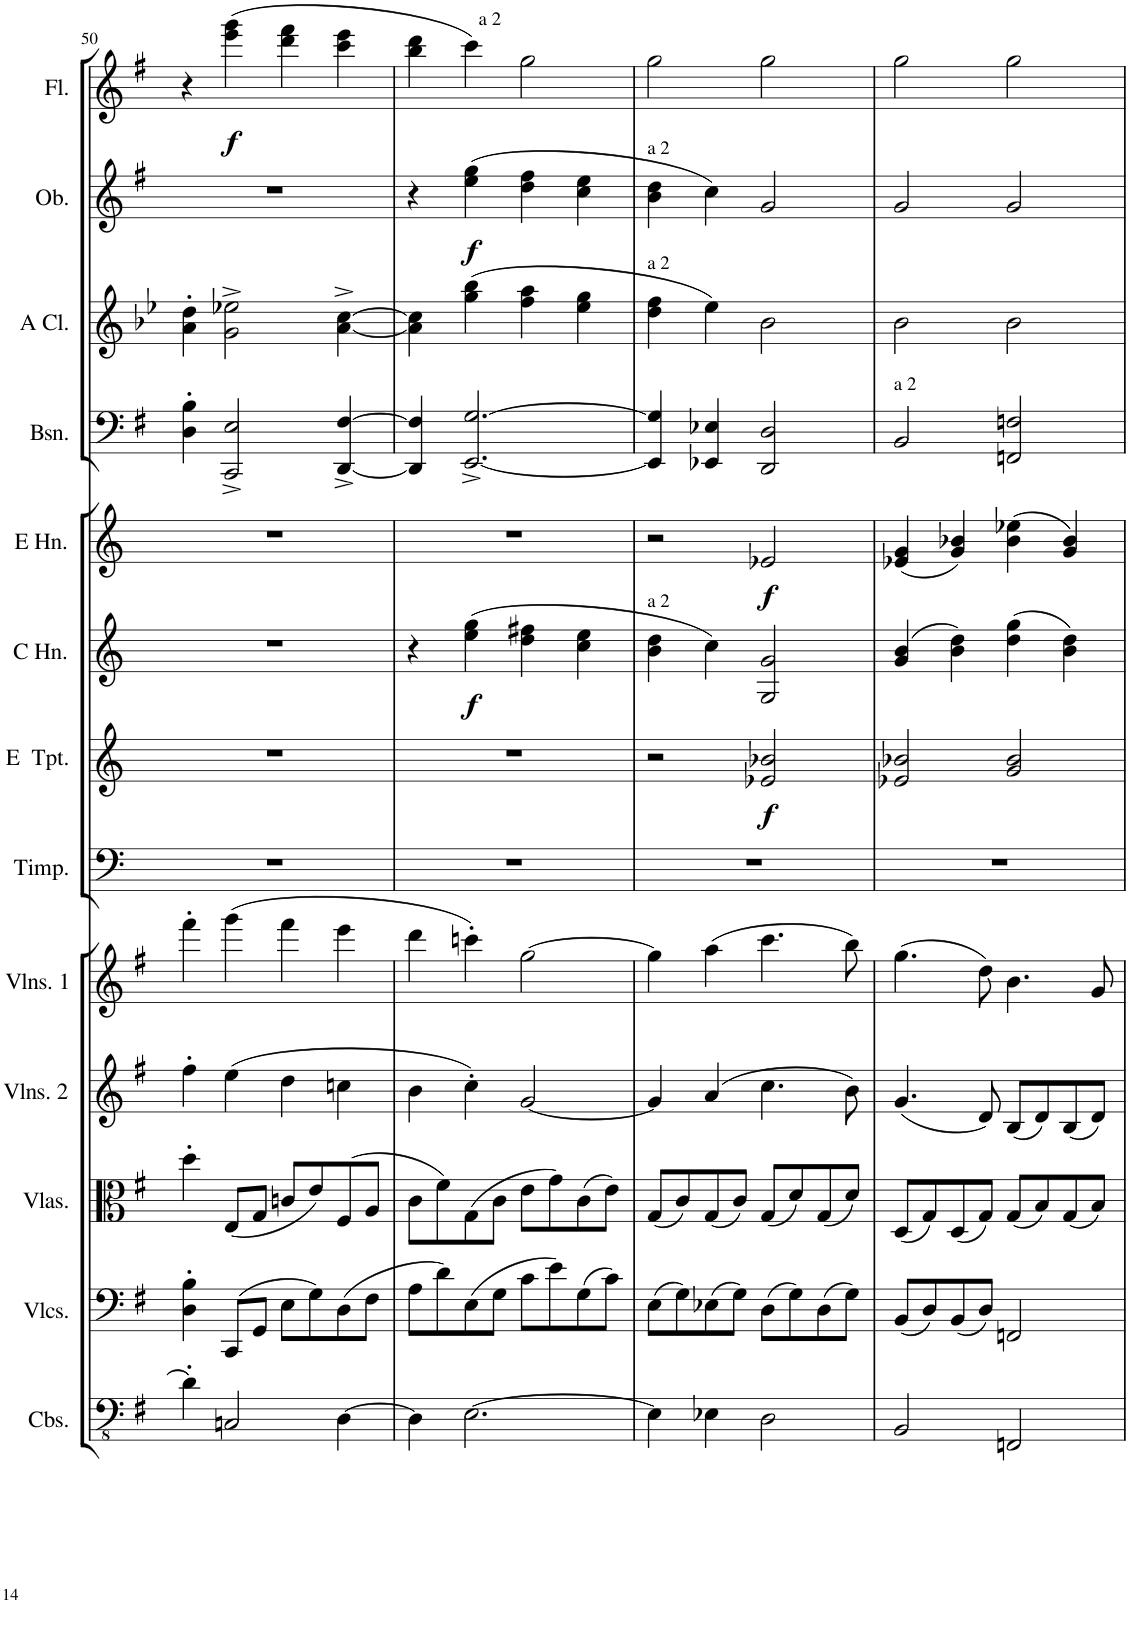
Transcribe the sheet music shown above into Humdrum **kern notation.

**kern	**kern	**kern	**kern	**kern	**kern	**kern	**dynam	**kern	**dynam	**kern	**dynam	**kern	**kern	**kern	**dynam	**kern	**dynam
*part13	*part12	*part11	*part10	*part9	*part8	*part7	*part7	*part6	*part6	*part5	*part5	*part4	*part3	*part2	*part2	*part1	*part1
*staff13	*staff12	*staff11	*staff10	*staff9	*staff8	*staff7	*staff7	*staff6	*staff6	*staff5	*staff5	*staff4	*staff3	*staff2	*staff2	*staff1	*staff1
*I"Contrabasses	*I"Violoncellos	*I"Violas	*I"Violins 2	*I"Violins 1	*I"Timpani in B and E	*I"Trumpet 1 2 in E	*	*I"Horn 3 4  in C	*	*I"Horn 1 2 in E	*	*I"Bassoon 1 2	*I"A Clarinet 1 2	*I"Oboe 1 2	*	*I"Flute 1 2	*
*I'Cbs.	*I'Vlcs.	*I'Vlas.	*I'Vlns. 2	*I'Vlns. 1	*I'Timp.	*	*	*	*	*	*	*I'Bsn.	*I'A Cl.	*I'Ob.	*	*I'Fl.	*
!!LO:PB:g=z
*clefFv4	*clefF4	*clefC3	*clefG2	*clefG2	*clefF4	*clefG2	*	*clefG2	*	*clefG2	*	*clefF4	*clefG2	*clefG2	*	*clefG2	*
*	*	*	*	*	*	*Trd-2c-4	*	*Trd4c7	*	*Trd5c8	*	*	*Trd2c3	*	*	*	*
*k[f#]	*k[f#]	*k[f#]	*k[f#]	*k[f#]	*k[]	*k[]	*	*k[]	*	*k[]	*	*k[f#]	*k[b-e-]	*k[f#]	*	*k[f#]	*
*M4/4	*M4/4	*M4/4	*M4/4	*M4/4	*M4/4	*M4/4	*	*M4/4	*	*M4/4	*	*M4/4	*M4/4	*M4/4	*	*M4/4	*
*met(c|)	*met(c|)	*met(c|)	*met(c|)	*met(c|)	*met(c|)	*met(c|)	*	*met(c|)	*	*met(c|)	*	*met(c|)	*met(c|)	*met(c|)	*	*met(c|)	*
=50	=50	=50	=50	=50	=50	=50	=50	=50	=50	=50	=50	=50	=50	=50	=50	=50	=50
4D'\]	4D\' 4B\'	4dd'\	4ff#'\	4fff#'\	1r	1r	.	1r	.	1r	.	4D\' 4B\'	4a\' 4dd\'	1r	.	4r	.
!	!	!	!	!	!	!	!	!	!	!	!	!	!	!	!	!	!LO:DY:b
2CCn/	(8CC/L	(8E/L	(4ee\	(4ggg\	.	.	.	.	.	.	.	2CC/^ 2E/^	2g\^ 2ee-X\^	.	.	(4eee\ 4ggg\	f
.	8GG/J	8G/J	.	.	.	.	.	.	.	.	.	.	.	.	.	.	.
.	8E\L	8cn/L	4dd\	4fff#\	.	.	.	.	.	.	.	.	.	.	.	4ddd\ 4fff#\	.
.	8G\)	8e/)	.	.	.	.	.	.	.	.	.	.	.	.	.	.	.
[4DD\	(8D\	(8F#/	4ccn\	4eee\	.	.	.	.	.	.	.	[4DD/^ [4F#/^	[4a\^ [4cc\^	.	.	4ccc\ 4eee\	.
.	8F#\J	8A/J	.	.	.	.	.	.	.	.	.	.	.	.	.	.	.
=51	=51	=51	=51	=51	=51	=51	=51	=51	=51	=51	=51	=51	=51	=51	=51	=51	=51
4DD\]	8A\L	8c\L	4b\	4ddd\	1r	1r	.	4r	.	1r	.	4DD/] 4F#/]	4a\] 4cc\]	4r	.	4bb\ 4ddd\	.
.	8d\)	8f#\)	.	.	.	.	.	.	.	.	.	.	.	.	.	.	.
!	!	!	!	!	!	!	!	!	!	!	!	!	!	!	!	!LO:TX:a:t=a 2	!
!	!	!	!	!	!	!	!	!	!LO:DY:b	!	!	!	!	!	!LO:DY:b	!	!
[2.EE\	(8E\	(8G\	4cc'\)	4cccn'\)	.	.	.	(4ee\ 4gg\	f	.	.	[2.EE/^ [2.G/^	(4gg\ 4bb-\	(4ee\ 4gg\	f	4ccc\)	.
.	8G\J	8c\J	.	.	.	.	.	.	.	.	.	.	.	.	.	.	.
.	8c\L	8e\L	[2g/	[2gg\	.	.	.	4dd\ 4ff#X\	.	.	.	.	4ff\ 4aa\	4dd\ 4ff#\	.	2gg\	.
.	8e\)	8g\)	.	.	.	.	.	.	.	.	.	.	.	.	.	.	.
.	(8G\	(8c\	.	.	.	.	.	4cc\ 4ee\	.	.	.	.	4ee-\ 4gg\	4cc\ 4ee\	.	.	.
.	8c\J)	8e\J)	.	.	.	.	.	.	.	.	.	.	.	.	.	.	.
=52	=52	=52	=52	=52	=52	=52	=52	=52	=52	=52	=52	=52	=52	=52	=52	=52	=52
!	!	!	!	!	!	!	!	!	!	!	!	!	!	!LO:TX:a:t=a 2	!	!	!
!	!	!	!	!	!	!	!	!	!	!	!	!	!LO:TX:a:t=a 2	!	!	!	!
!	!	!	!	!	!	!	!	!LO:TX:a:t=a 2	!	!	!	!	!	!	!	!	!
4EE\]	(8E\L	(8G/L	4g/]	4gg\]	1r	2r	.	4b\ 4dd\	.	2r	.	4EE/] 4G/]	4dd\ 4ff\	4b\ 4dd\	.	2gg\	.
.	8G\)	8c/)	.	.	.	.	.	.	.	.	.	.	.	.	.	.	.
4EE-X\	(8E-X\	(8G/	(4a/	(4aa\	.	.	.	4cc\)	.	.	.	4EE-X/ 4E-X/	4ee-\)	4cc\)	.	.	.
.	8G\J)	8c/J)	.	.	.	.	.	.	.	.	.	.	.	.	.	.	.
!	!	!	!	!	!	!	!LO:DY:b	!	!	!	!LO:DY:b	!	!	!	!	!	!
2DD\	(8D\L	(8G/L	4.cc\	4.ccc\	.	2e-X/ 2b-X/	f	2G/ 2g/	.	2e-X/	f	2DD/ 2D/	2b-\	2g/	.	2gg\	.
.	8G\)	8d/)	.	.	.	.	.	.	.	.	.	.	.	.	.	.	.
.	(8D\	(8G/	.	.	.	.	.	.	.	.	.	.	.	.	.	.	.
.	8G\J)	8d/J)	8b\)	8bb\)	.	.	.	.	.	.	.	.	.	.	.	.	.
=53	=53	=53	=53	=53	=53	=53	=53	=53	=53	=53	=53	=53	=53	=53	=53	=53	=53
!	!	!	!	!	!	!	!	!	!	!	!	!LO:TX:a:t=a 2	!	!	!	!	!
2BBB/	(8BB/L	(8D/L	(4.g/	(4.gg\	1r	2e-X/ 2b-X/	.	(4g/ 4b/	.	(4e-X/ 4g/	.	2BB/	2b-\	2g/	.	2gg\	.
.	8D/)	8G/)	.	.	.	.	.	.	.	.	.	.	.	.	.	.	.
.	(8BB/	(8D/	.	.	.	.	.	4b\ 4dd\)	.	4g/ 4b-X/)	.	.	.	.	.	.	.
.	8D/J)	8G/J)	8d/)	8dd\)	.	.	.	.	.	.	.	.	.	.	.	.	.
2FFFn/	2FFn/	(8G/L	(8B/L	4.b\	.	2g/ 2b-/	.	(4dd\ 4gg\	.	(4b-\ 4ee-X\	.	2FFn/ 2Fn/	2b-\	2g/	.	2gg\	.
.	.	8B/)	8d/)	.	.	.	.	.	.	.	.	.	.	.	.	.	.
.	.	(8G/	(8B/	.	.	.	.	4b\ 4dd\)	.	4g/ 4b-/)	.	.	.	.	.	.	.
.	.	8B/J)	8d/J)	8g/	.	.	.	.	.	.	.	.	.	.	.	.	.
=	=	=	=	=	=	=	=	=	=	=	=	=	=	=	=	=	=
*-	*-	*-	*-	*-	*-	*-	*-	*-	*-	*-	*-	*-	*-	*-	*-	*-	*-
